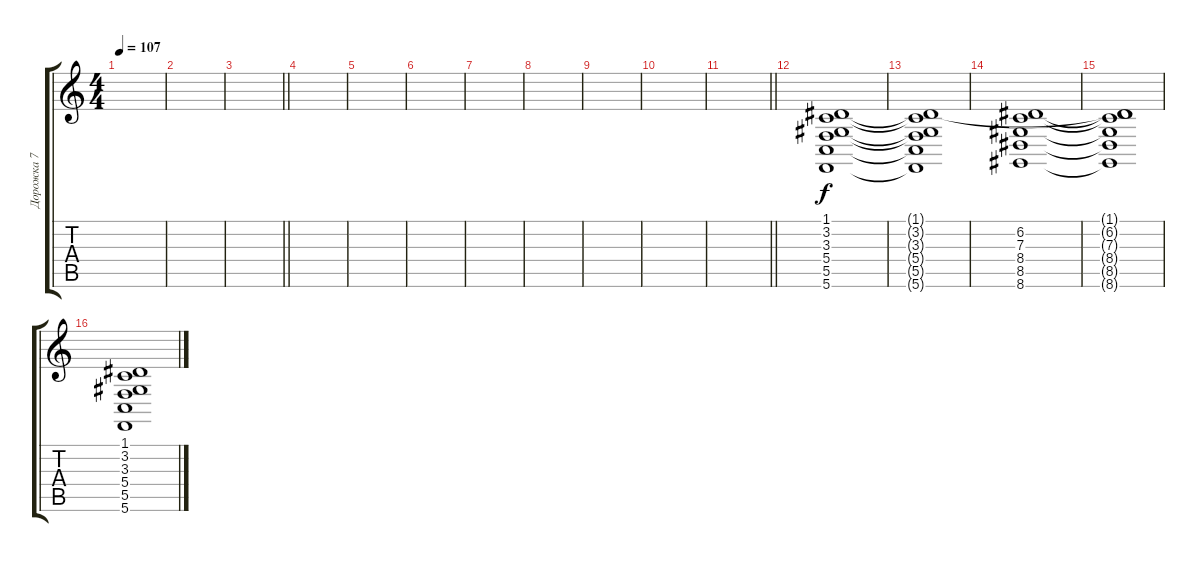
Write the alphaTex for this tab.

\track ("Дорожка 7" "Дорожка 7") {instrument lead8bassandlead}
\staff {score tabs}
\tuning (D4 A3 F3 C3 G2 C2) {hide}
\ts (4 4)
\tempo 107
\clef g2
\ks c
|
|
\barLineRight lightlight
|
\section ("" "")
|
|
|
|
|
|
|
\barLineRight lightlight
|
\section ("" "")
(1.1 3.2 3.3 5.4 5.5 5.6).1 |
(1.1{t} 3.2{t} 3.3{t} 5.4{t} 5.5{t} 5.6{t}).1 |
(6.2 7.3 8.4 8.5 8.6).1 |
(1.1{t} 6.2{t} 7.3{t} 8.4{t} 8.5{t} 8.6{t}).1 |
(1.1 3.2 3.3 5.4 5.5 5.6).1
